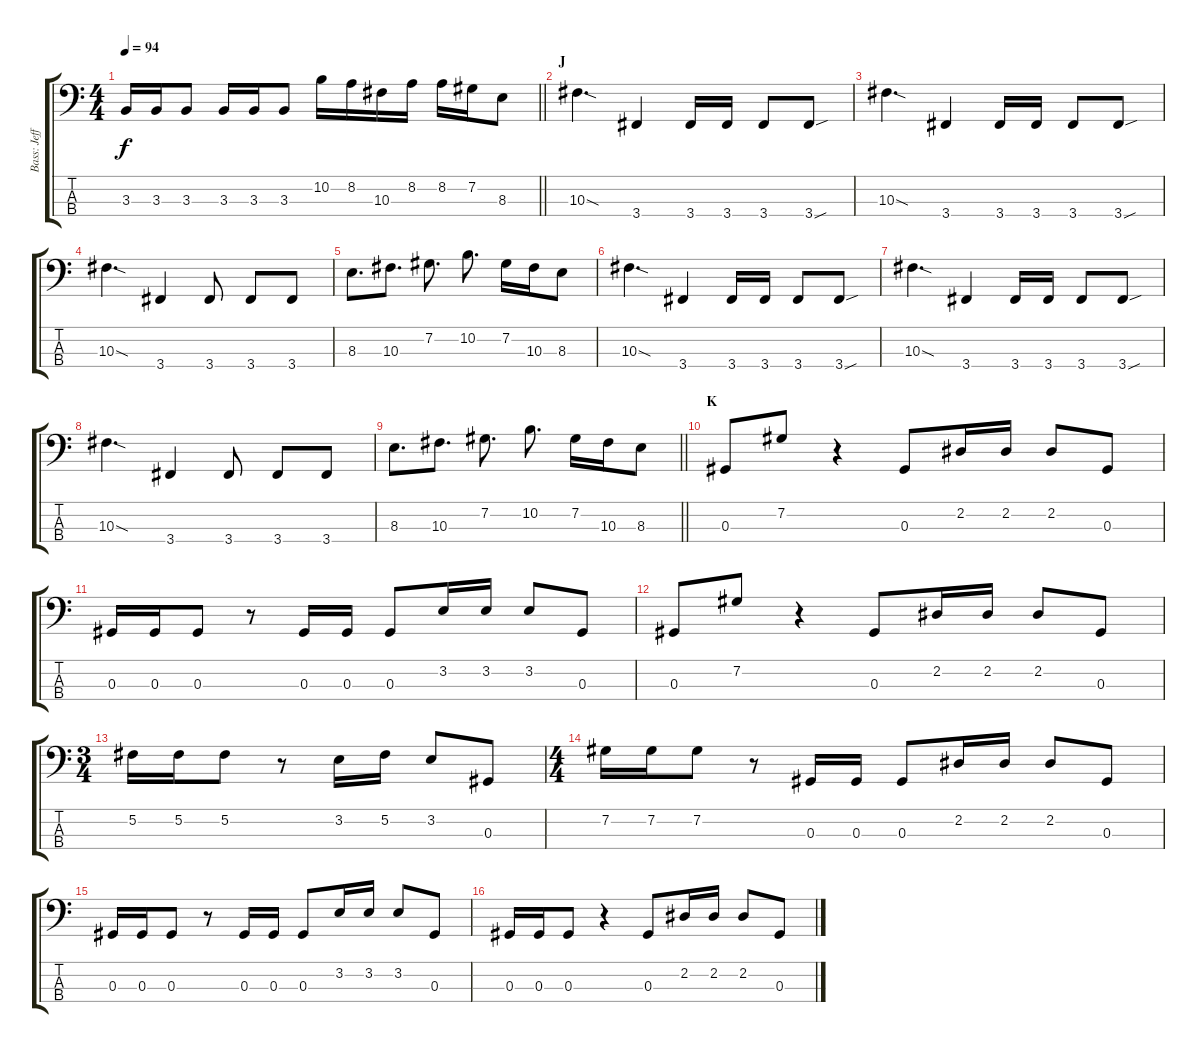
\track ("Bass: Jeff" "Bass: Jeff") {instrument electricbassfinger}
\staff {score tabs}
\tuning (Gb2 Db2 Ab1 Eb1) {hide}
\ts (4 4)
\tempo 94
\clef f4
\barLineRight lightlight
\ks c
3.3.16{dy f} 3.3.16 3.3.8 3.3.16 3.3.16 3.3.8 10.2.16 8.2.16 10.3.16 8.2.16 8.2.16 7.2.16 8.3.8 |
\section ("" "J")
10.3{sod}.4{d} 3.4.4 3.4.16 3.4.16 3.4.8 3.4{sou}.8 |
10.3{sod}.4{d} 3.4.4 3.4.16 3.4.16 3.4.8 3.4{sou}.8 |
10.3{sod}.4{d} 3.4.4 3.4.8 3.4.8 3.4.8 |
8.3.8{d} 10.3.8{d} 7.2.8{d} 10.2.8{d} 7.2.16 10.3.16 8.3.8 |
10.3{sod}.4{d} 3.4.4 3.4.16 3.4.16 3.4.8 3.4{sou}.8 |
10.3{sod}.4{d} 3.4.4 3.4.16 3.4.16 3.4.8 3.4{sou}.8 |
10.3{sod}.4{d} 3.4.4 3.4.8 3.4.8 3.4.8 |
\barLineRight lightlight
8.3.8{d} 10.3.8{d} 7.2.8{d} 10.2.8{d} 7.2.16 10.3.16 8.3.8 |
\section ("" "K")
0.3.8 7.2.8 r.4 0.3.8 2.2.16 2.2.16 2.2.8 0.3.8 |
0.3.16 0.3.16 0.3.8 r.8 0.3.16 0.3.16 0.3.8 3.2.16 3.2.16 3.2.8 0.3.8 |
0.3.8 7.2.8 r.4 0.3.8 2.2.16 2.2.16 2.2.8 0.3.8 |
\ts (3 4)
5.2.16 5.2.16 5.2.8 r.8 3.2.16 5.2.16 3.2.8 0.3.8 |
\ts (4 4)
7.2.16 7.2.16 7.2.8 r.8 0.3.16 0.3.16 0.3.8 2.2.16 2.2.16 2.2.8 0.3.8 |
0.3.16 0.3.16 0.3.8 r.8 0.3.16 0.3.16 0.3.8 3.2.16 3.2.16 3.2.8 0.3.8 |
0.3.16 0.3.16 0.3.8 r.4 0.3.8 2.2.16 2.2.16 2.2.8 0.3.8
